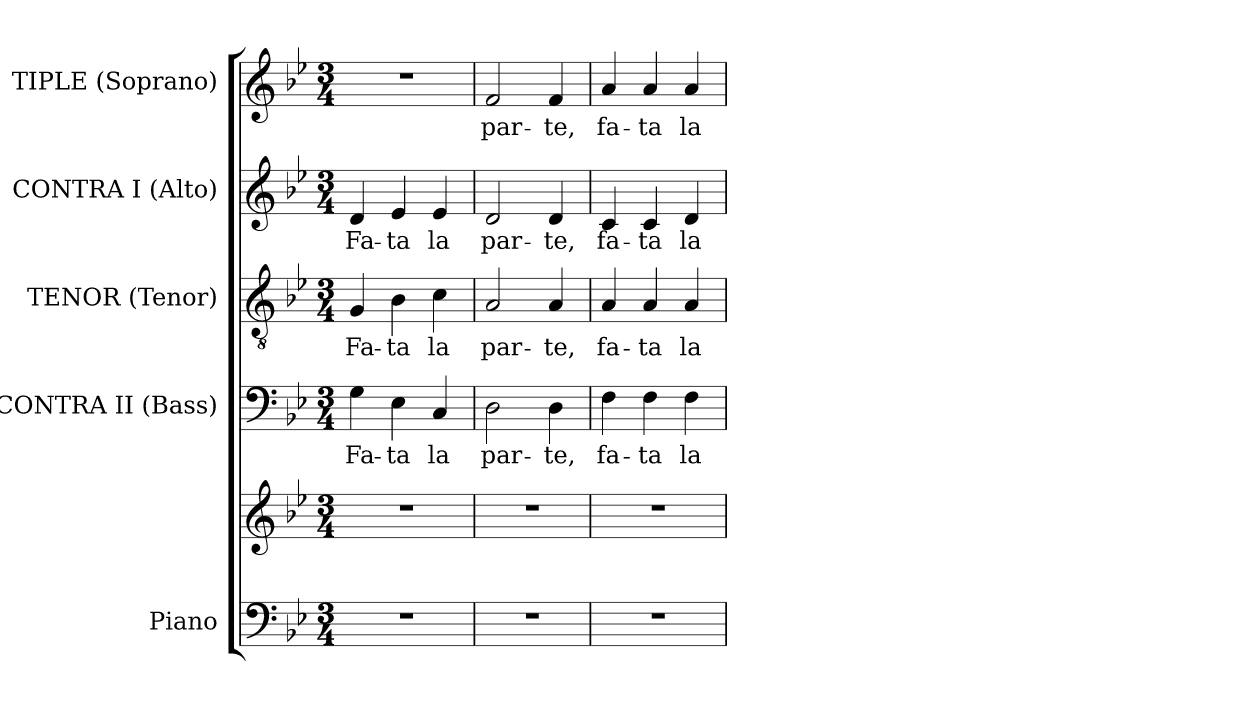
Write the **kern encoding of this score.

**kern	**kern	**kern	**text	**kern	**text	**kern	**text	**kern	**text
*part5	*part5	*part4	*part4	*part3	*part3	*part2	*part2	*part1	*part1
*staff6	*staff5	*staff4	*staff4	*staff3	*staff3	*staff2	*staff2	*staff1	*staff1
*I"Piano	*	*I"CONTRA II (Bass)	*	*I"TENOR (Tenor)	*	*I"CONTRA I (Alto)	*	*I"TIPLE (Soprano)	*
*I'Pno	*	*	*	*	*	*	*	*I'Pno	*
*clefF4	*clefG2	*clefF4	*	*clefGv2	*	*clefG2	*	*clefG2	*
*k[b-e-]	*k[b-e-]	*k[b-e-]	*	*k[b-e-]	*	*k[b-e-]	*	*k[b-e-]	*
*g:	*g:	*g:	*	*g:	*	*g:	*	*g:	*
*M3/4	*M3/4	*M3/4	*	*M3/4	*	*M3/4	*	*M3/4	*
=1	=1	=1	=1	=1	=1	=1	=1	=1	=1
2.r	2.r	4G\	Fa-	4G/	Fa-	4d/	Fa-	2.r	.
.	.	4E-\	-ta	4B-\	-ta	4e-/	-ta	.	.
.	.	4C/	la	4c\	la	4e-/	la	.	.
=2	=2	=2	=2	=2	=2	=2	=2	=2	=2
2.r	2.r	2D\	par-	2A/	par-	2d/	par-	2f/	par-
.	.	4D\	-te,	4A/	-te,	4d/	-te,	4f/	-te,
=3	=3	=3	=3	=3	=3	=3	=3	=3	=3
2.r	2.r	4F\	fa-	4A/	fa-	4c/	fa-	4a/	fa-
.	.	4F\	-ta	4A/	-ta	4c/	-ta	4a/	-ta
.	.	4F\	la	4A/	la	4d/	la	4a/	la
=	=	=	=	=	=	=	=	=	=
*-	*-	*-	*-	*-	*-	*-	*-	*-	*-
